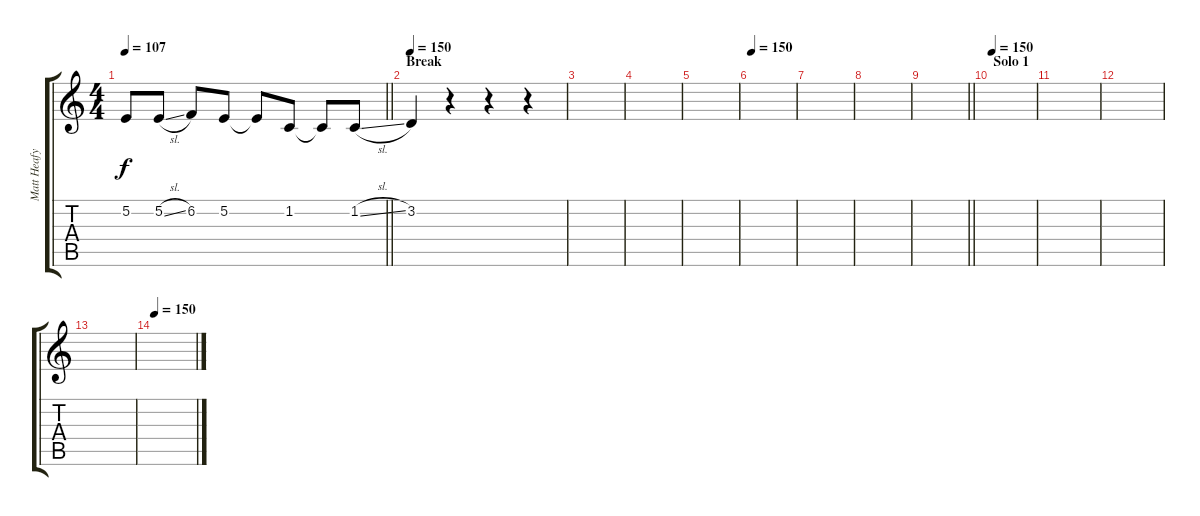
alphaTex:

\track ("Matt Heafy Vocals" "Matt Heafy") {instrument lead2sawtooth}
\staff {score tabs}
\tuning (E4 B3 G3 D3 A2 D2) {hide}
\ts (4 4)
\tempo 107
\clef g2
\barLineRight lightlight
\ks c
5.2{t}.8{dy f} 5.2{sl}.8 6.2.8 5.2.8 5.2{t}.8 1.2.8 1.2{t}.8 1.2{sl}.8 |
\section ("" "Break")
\tempo 150
3.2.4 r.4 r.4 r.4 |
|
|
|
\tempo 150
|
|
|
\barLineRight lightlight
|
\section ("" "Solo 1")
\tempo 150
|
|
|
|
\tempo 150
